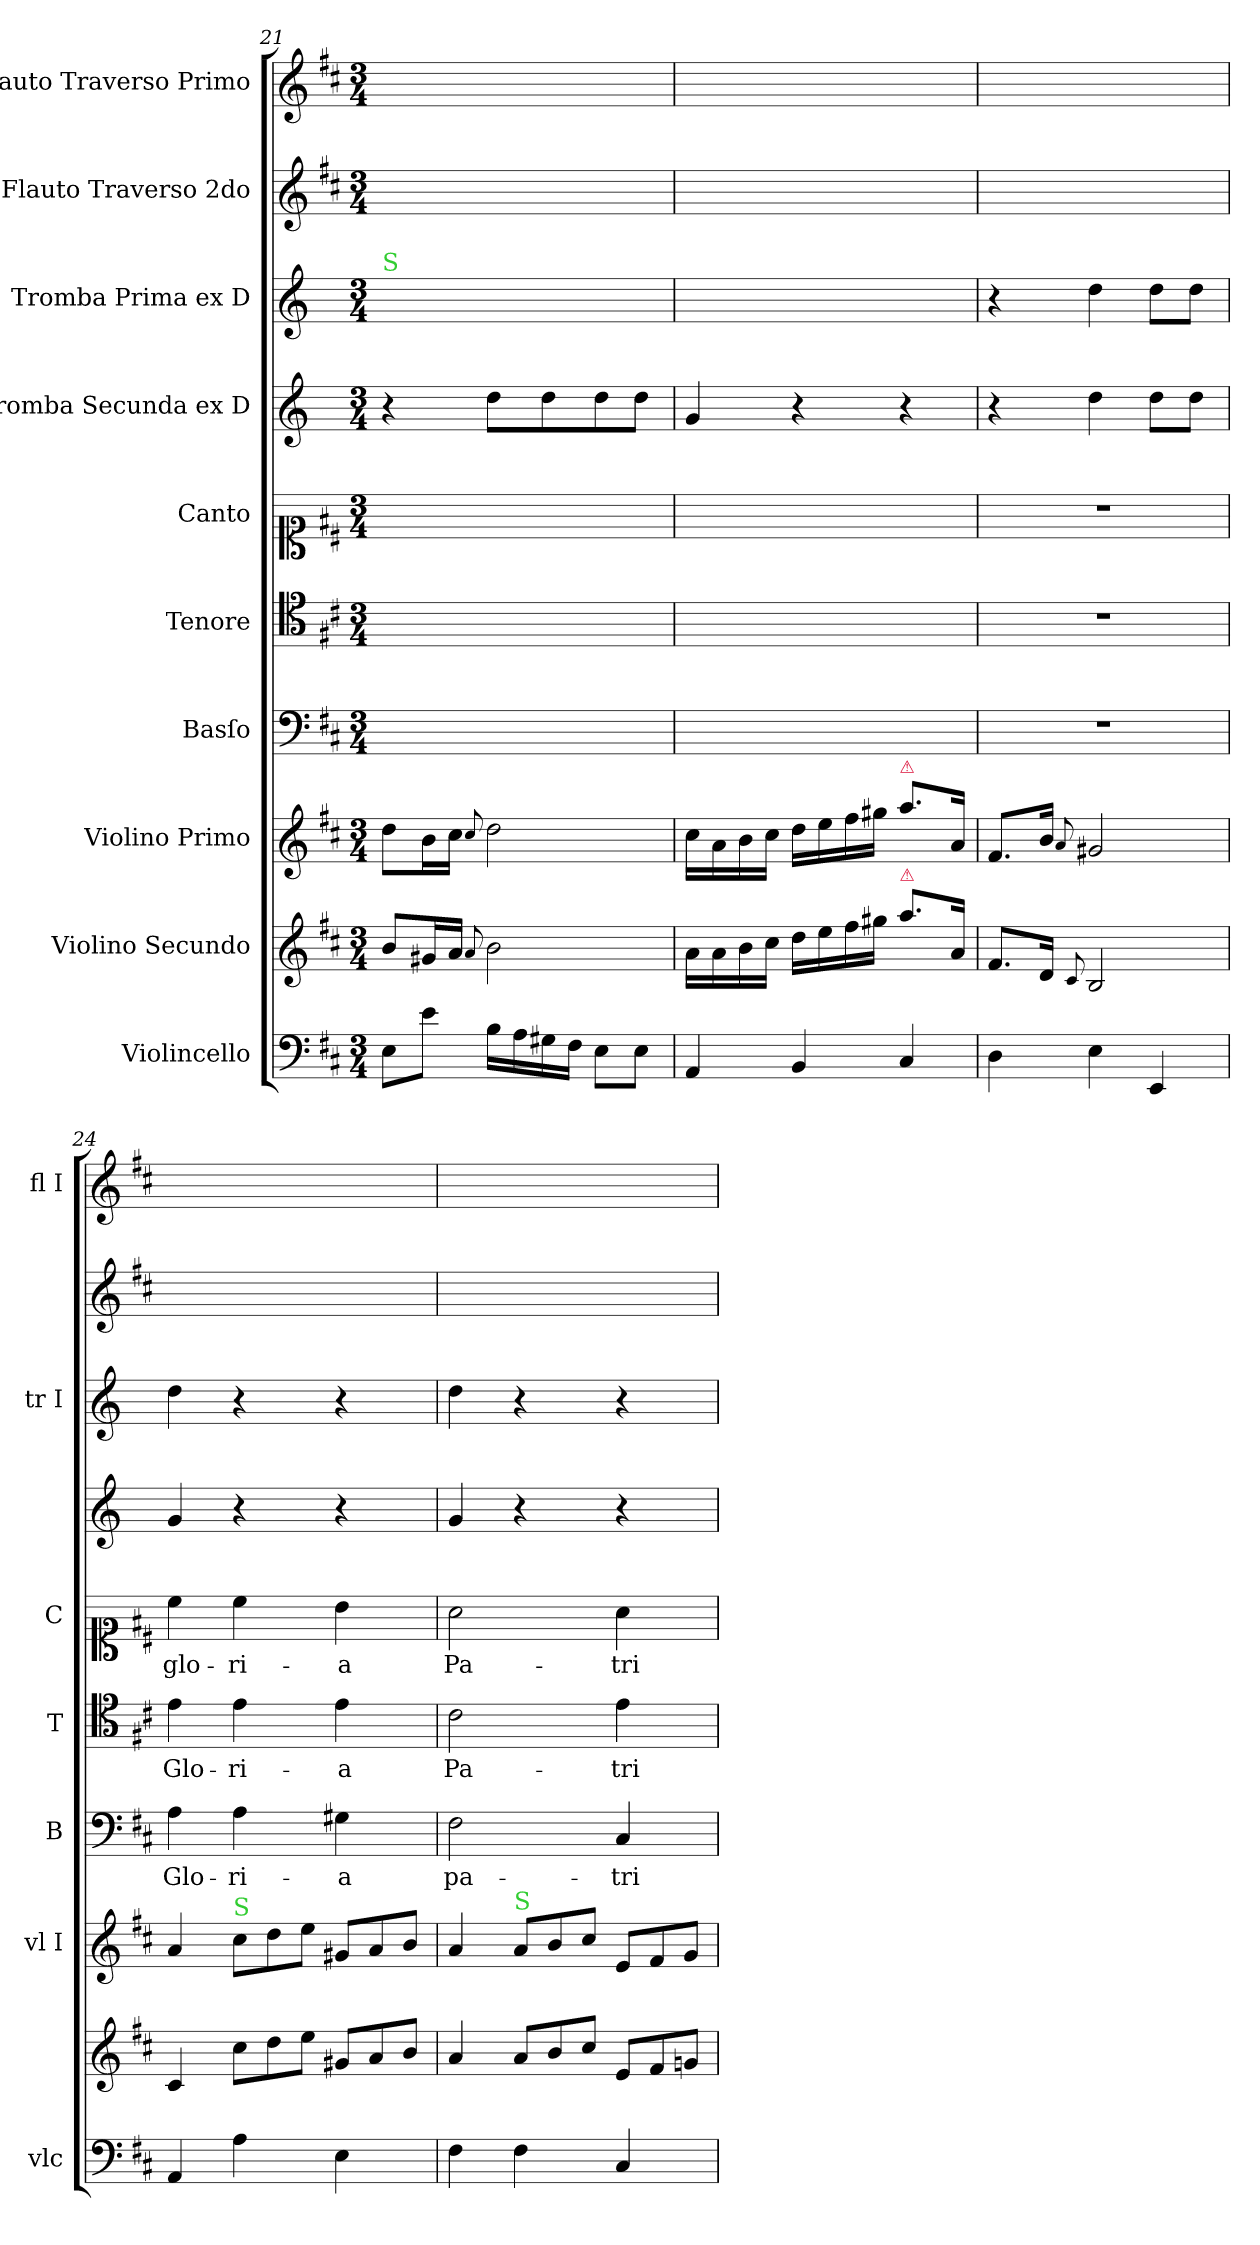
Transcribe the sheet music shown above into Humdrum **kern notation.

**kern	**kern	**kern	**kern	**text	**kern	**text	**kern	**text	**kern	**kern	**kern	**kern
*part10	*part9	*part8	*part7	*part7	*part6	*part6	*part5	*part5	*part4	*part3	*part2	*part1
*staff10	*staff9	*staff8	*staff7	*staff7	*staff6	*staff6	*staff5	*staff5	*staff4	*staff3	*staff2	*staff1
*I"Violincello	*I"Violino Secundo	*I"Violino Primo	*I"Basſo	*	*I"Tenore	*	*I"Canto	*	*I"Tromba Secunda ex D	*I"Tromba Prima ex D	*I"Flauto Traverso 2do	*I"Flauto Traverso Primo
*I'vlc	*	*I'vl I	*I'B	*	*I'T	*	*I'C	*	*	*I'tr I	*	*I'fl I
*clefF4	*clefG2	*clefG2	*clefF4	*	*clefC4	*	*clefC1	*	*clefG2	*clefG2	*clefG2	*clefG2
*	*	*	*	*	*	*	*	*	*ITrd-1c-2	*ITrd-1c-2	*	*
*k[f#c#]	*k[f#c#]	*k[f#c#]	*k[f#c#]	*	*k[f#c#]	*	*k[f#c#]	*	*k[f#c#]	*k[f#c#]	*k[f#c#]	*k[f#c#]
*M3/4	*M3/4	*M3/4	*M3/4	*	*M3/4	*	*M3/4	*	*M3/4	*M3/4	*M3/4	*M3/4
=21	=21	=21	=21	=21	=21	=21	=21	=21	=21	=21	=21	=21
!	!	!	!	!	!	!	!	!	!	!LO:TX:a:color=limegreen:t=S	!	!
8E\L	8b/L	8dd\L	2.ryy	.	2.ryy	.	2.ryy	.	4r	4ryy	2.ryy	2.ryy
8e\J	16g#X/L	16b\L	.	.	.	.	.	.	.	.	.	.
.	16a/JJ	16cc#\JJ	.	.	.	.	.	.	.	.	.	.
.	8qqa/	8qqcc#/	.	.	.	.	.	.	.	.	.	.
16B\LL	2b\	2dd\	.	.	.	.	.	.	8ee\L	8ee\Lyy	.	.
16A\	.	.	.	.	.	.	.	.	.	.	.	.
16G#X\	.	.	.	.	.	.	.	.	8ee\	8ee\yy	.	.
16F#\JJ	.	.	.	.	.	.	.	.	.	.	.	.
8E\L	.	.	.	.	.	.	.	.	8ee\	8ee\yy	.	.
8E\J	.	.	.	.	.	.	.	.	8ee\J	8ee\Jyy	.	.
=22	=22	=22	=22	=22	=22	=22	=22	=22	=22	=22	=22	=22
4AA/	16a\LL	16cc#\LL	2.ryy	.	2.ryy	.	2.ryy	.	4a/	4ee\yy	2.ryy	2.ryy
.	16a\	16a\	.	.	.	.	.	.	.	.	.	.
.	16b\	16b\	.	.	.	.	.	.	.	.	.	.
.	16cc#\JJ	16cc#\JJ	.	.	.	.	.	.	.	.	.	.
4BB/	16dd\LL	16dd\LL	.	.	.	.	.	.	4r	4ryy	.	.
.	16ee\	16ee\	.	.	.	.	.	.	.	.	.	.
.	16ff#\	16ff#\	.	.	.	.	.	.	.	.	.	.
.	16gg#X\JJ	16gg#X\JJ	.	.	.	.	.	.	.	.	.	.
!	!	!LO:TX:a:color=crimson:t=⚠	!	!	!	!	!	!	!	!	!	!
!	!LO:TX:a:color=crimson:t=⚠	!	!	!	!	!	!	!	!	!	!	!
4C#/	8.aa\L	8.aa\L	.	.	.	.	.	.	4r	4ryy	.	.
.	16a/Jk	16a/Jk	.	.	.	.	.	.	.	.	.	.
=23	=23	=23	=23	=23	=23	=23	=23	=23	=23	=23	=23	=23
4D\	8.f#/L	8.f#/L	2.r	.	2.r	.	2.r	.	4r	4r	2.ryy	2.ryy
.	16d/Jk	16b/Jk	.	.	.	.	.	.	.	.	.	.
.	8qqc#/	8qqa/	.	.	.	.	.	.	.	.	.	.
4E\	2B/	2g#X/	.	.	.	.	.	.	4ee\	4ee\	.	.
4EE/	.	.	.	.	.	.	.	.	8ee\L	8ee\L	.	.
.	.	.	.	.	.	.	.	.	8ee\J	8ee\J	.	.
=24	=24	=24	=24	=24	=24	=24	=24	=24	=24	=24	=24	=24
4AA/	4c#/	4a/	4A\	Glo-	4e\	Glo-	4cc#\	glo-	4a/	4ee\	2.ryy	2.ryy
*	*Xtuplet	*Xtuplet	*	*	*	*	*	*	*	*	*	*
!	!	!LO:TX:a:color=limegreen:t=S	!	!	!	!	!	!	!	!	!	!
4A\	12cc#\L	12cc#\L	4A\	-ri-	4e\	-ri-	4cc#\	-ri-	4r	4r	.	.
.	12dd\	12dd\	.	.	.	.	.	.	.	.	.	.
.	12ee\J	12ee\J	.	.	.	.	.	.	.	.	.	.
4E\	12g#X/L	12g#X/L	4G#X\	-a	4e\	-a	4b\	-a	4r	4r	.	.
.	12a/	12a/	.	.	.	.	.	.	.	.	.	.
.	12b/J	12b/J	.	.	.	.	.	.	.	.	.	.
=25	=25	=25	=25	=25	=25	=25	=25	=25	=25	=25	=25	=25
4F#\	4a/	4a/	2F#\	pa-	2c#\	Pa-	2a\	Pa-	4a/	4ee\	2.ryy	2.ryy
!	!	!LO:TX:a:color=limegreen:t=S	!	!	!	!	!	!	!	!	!	!
4F#\	12a/L	12a/L	.	.	.	.	.	.	4r	4r	.	.
.	12b/	12b/	.	.	.	.	.	.	.	.	.	.
.	12cc#/J	12cc#/J	.	.	.	.	.	.	.	.	.	.
4C#/	12e/L	12e/L	4C#/	-tri	4e\	-tri	4a\	-tri	4r	4r	.	.
.	12f#/	12f#/	.	.	.	.	.	.	.	.	.	.
.	12gn/J	12g/J	.	.	.	.	.	.	.	.	.	.
=	=	=	=	=	=	=	=	=	=	=	=	=
*-	*-	*-	*-	*-	*-	*-	*-	*-	*-	*-	*-	*-
